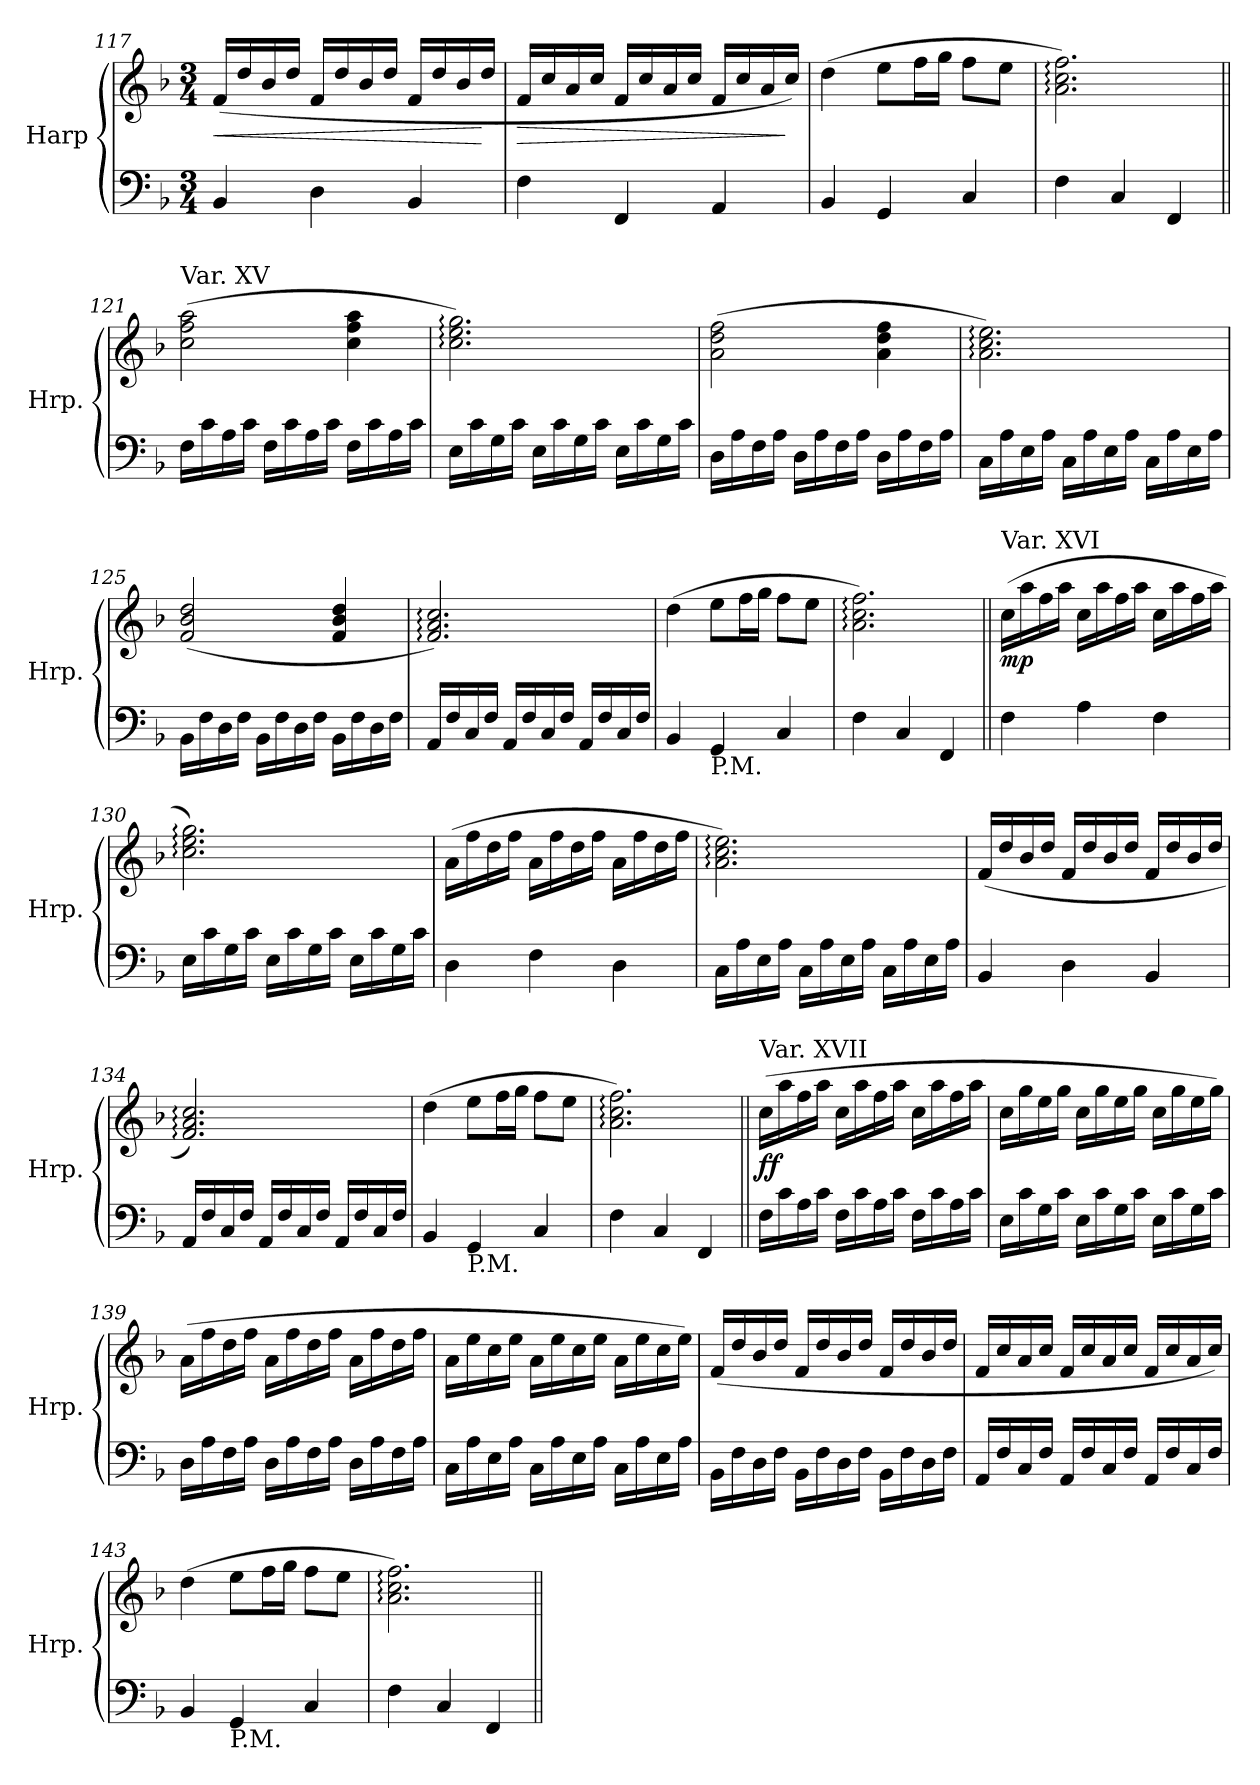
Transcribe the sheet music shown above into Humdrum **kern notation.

**kern	**kern	**dynam
*part1	*part1	*part1
*staff2	*staff1	*staff1/2
*I"Harp	*	*
*I'Hrp.	*	*
!!LO:LB:g=z
*clefF4	*clefG2	*
*k[b-]	*k[b-]	*
*M3/4	*M3/4	*
=117	=117	=117
!	!	!LO:HP:b
4BB-/	(>16f/LL	<
.	16dd/	.
.	16b-/	.
.	16dd/JJ	.
4D\	16f/LL	.
.	16dd/	.
.	16b-/	.
.	16dd/JJ	.
4BB-/	16f/LL	.
.	16dd/	.
.	16b-/	.
.	16dd/JJ	[
=118	=118	=118
!	!	!LO:HP:b
4F\	16f/LL	>
.	16cc/	.
.	16a/	.
.	16cc/JJ	.
4FF/	16f/LL	.
.	16cc/	.
.	16a/	.
.	16cc/JJ	.
4AA/	16f/LL	.
.	16cc/	.
.	16a/	.
.	16cc/JJ)	]
=119	=119	=119
4BB-/	(>4dd\	.
4GG/	8ee\L	.
.	16ff\L	.
.	16gg\JJ	.
4C/	8ff\L	.
.	8ee\J	.
=120	=120	=120
4F\	2.a\: 2.cc\: 2.ff\:)	.
4C/	.	.
4FF/	.	.
!!LO:LB:g=z
=121||	=121||	=121||
!	!LO:TX:a:t=Var. XV	!
!	!	!LO:DY:b=2
!	!	!LO:DY:n=1:b
16F<\LL	(>2cc\ 2ff\ 2aa\	mf mp
16c<\	.	.
16A<\	.	.
16c<\JJ	.	.
16F\LL	.	.
16c\	.	.
16A\	.	.
16c\JJ	.	.
16F\LL	4cc\ 4ff\ 4aa\	.
16c\	.	.
16A\	.	.
16c\JJ	.	.
=122	=122	=122
16E<\LL	2.cc\: 2.ee\: 2.gg\:)	.
16c<\	.	.
16G<\	.	.
16c<\JJ	.	.
16E\LL	.	.
16c\	.	.
16G\	.	.
16c\JJ	.	.
16E\LL	.	.
16c\	.	.
16G\	.	.
16c\JJ	.	.
=123	=123	=123
16D\LL	(>2a\ 2dd\ 2ff\	.
16A\	.	.
16F\	.	.
16A\JJ	.	.
16D\LL	.	.
16A\	.	.
16F\	.	.
16A\JJ	.	.
16D\LL	4a\ 4dd\ 4ff\	.
16A\	.	.
16F\	.	.
16A\JJ	.	.
=124	=124	=124
16C\LL	2.a\: 2.cc\: 2.ee\:)	.
16A\	.	.
16E\	.	.
16A\JJ	.	.
16C\LL	.	.
16A\	.	.
16E\	.	.
16A\JJ	.	.
16C\LL	.	.
16A\	.	.
16E\	.	.
16A\JJ	.	.
!!LO:LB:g=z
=125	=125	=125
16BB-\LL	(<2f/ 2b-/ 2dd/	.
16F\	.	.
16D\	.	.
16F\JJ	.	.
16BB-\LL	.	.
16F\	.	.
16D\	.	.
16F\JJ	.	.
16BB-\LL	4f/ 4b-/ 4dd/	.
16F\	.	.
16D\	.	.
16F\JJ	.	.
=126	=126	=126
16AA/LL	2.f/: 2.a/: 2.cc/:)	.
16F/	.	.
16C/	.	.
16F/JJ	.	.
16AA/LL	.	.
16F/	.	.
16C/	.	.
16F/JJ	.	.
16AA/LL	.	.
16F/	.	.
16C/	.	.
16F/JJ	.	.
=127	=127	=127
4BB-</	(>4dd\	.
!LO:TX:b:t=P.M.	!	!
4GG/	8ee\L	.
.	16ff\L	.
.	16gg\JJ	.
4C/	8ff\L	.
.	8ee\J	.
=128	=128	=128
4F\	2.a\: 2.cc\: 2.ff\:)	.
4C/	.	.
4FF/	.	.
!!LO:PB:g=z
=129||	=129||	=129||
!	!LO:TX:a:t=Var. XVI	!
!	!	!LO:DY:b
4F\	(>16cc\LL	mp
.	16aa\	.
.	16ff\	.
.	16aa\JJ	.
4A\	16cc\LL	.
.	16aa\	.
.	16ff\	.
.	16aa\JJ	.
4F\	16cc\LL	.
.	16aa\	.
.	16ff\	.
.	16aa\JJ	.
=130	=130	=130
16E<\LL	2.cc\: 2.ee\: 2.gg\:)	.
16c<\	.	.
16G<\	.	.
16c<\JJ	.	.
16E\LL	.	.
16c\	.	.
16G\	.	.
16c\JJ	.	.
16E\LL	.	.
16c\	.	.
16G\	.	.
16c\JJ	.	.
=131	=131	=131
4D\	(>16a\LL	.
.	16ff\	.
.	16dd\	.
.	16ff\JJ	.
4F\	16a\LL	.
.	16ff\	.
.	16dd\	.
.	16ff\JJ	.
4D\	16a\LL	.
.	16ff\	.
.	16dd\	.
.	16ff\JJ	.
=132	=132	=132
16C\LL	2.a\: 2.cc\: 2.ee\:)	.
16A\	.	.
16E\	.	.
16A\JJ	.	.
16C\LL	.	.
16A\	.	.
16E\	.	.
16A\JJ	.	.
16C\LL	.	.
16A\	.	.
16E\	.	.
16A\JJ	.	.
!!LO:LB:g=z
=133	=133	=133
4BB-/	(<16f/LL	.
.	16dd/	.
.	16b-/	.
.	16dd/JJ	.
4D\	16f/LL	.
.	16dd/	.
.	16b-/	.
.	16dd/JJ	.
4BB-/	16f/LL	.
.	16dd/	.
.	16b-/	.
.	16dd/JJ	.
=134	=134	=134
16AA/LL	2.f/: 2.a/: 2.cc/:)	.
16F/	.	.
16C/	.	.
16F/JJ	.	.
16AA/LL	.	.
16F/	.	.
16C/	.	.
16F/JJ	.	.
16AA/LL	.	.
16F/	.	.
16C/	.	.
16F/JJ	.	.
=135	=135	=135
4BB-</	(>4dd\	.
!LO:TX:b:t=P.M.	!	!
4GG/	8ee\L	.
.	16ff\L	.
.	16gg\JJ	.
4C/	8ff\L	.
.	8ee\J	.
=136	=136	=136
4F\	2.a\: 2.cc\: 2.ff\:)	.
4C/	.	.
4FF/	.	.
!!LO:LB:g=z
=137||	=137||	=137||
!	!LO:TX:a:t=Var. XVII	!
!	!	!LO:DY:b
16F\LL	(>16cc\LL	ff
16c\	16aa\	.
16A\	16ff\	.
16c\JJ	16aa\JJ	.
16F\LL	16cc\LL	.
16c\	16aa\	.
16A\	16ff\	.
16c\JJ	16aa\JJ	.
16F\LL	16cc\LL	.
16c\	16aa\	.
16A\	16ff\	.
16c\JJ	16aa\JJ	.
=138	=138	=138
16E\LL	16cc\LL	.
16c\	16gg\	.
16G\	16ee\	.
16c\JJ	16gg\JJ	.
16E\LL	16cc\LL	.
16c\	16gg\	.
16G\	16ee\	.
16c\JJ	16gg\JJ	.
16E\LL	16cc\LL	.
16c\	16gg\	.
16G\	16ee\	.
16c\JJ	16gg\JJ)	.
=139	=139	=139
16D\LL	(>16a\LL	.
16A\	16ff\	.
16F\	16dd\	.
16A\JJ	16ff\JJ	.
16D\LL	16a\LL	.
16A\	16ff\	.
16F\	16dd\	.
16A\JJ	16ff\JJ	.
16D\LL	16a\LL	.
16A\	16ff\	.
16F\	16dd\	.
16A\JJ	16ff\JJ	.
=140	=140	=140
16C\LL	16a\LL	.
16A\	16ee\	.
16E\	16cc\	.
16A\JJ	16ee\JJ	.
16C\LL	16a\LL	.
16A\	16ee\	.
16E\	16cc\	.
16A\JJ	16ee\JJ	.
16C\LL	16a\LL	.
16A\	16ee\	.
16E\	16cc\	.
16A\JJ	16ee\JJ)	.
!!LO:LB:g=z
=141	=141	=141
16BB-\LL	(>16f/LL	.
16F\	16dd/	.
16D\	16b-/	.
16F\JJ	16dd/JJ	.
16BB-\LL	16f/LL	.
16F\	16dd/	.
16D\	16b-/	.
16F\JJ	16dd/JJ	.
16BB-\LL	16f/LL	.
16F\	16dd/	.
16D\	16b-/	.
16F\JJ	16dd/JJ	.
=142	=142	=142
16AA/LL	16f/LL	.
16F/	16cc/	.
16C/	16a/	.
16F/JJ	16cc/JJ	.
16AA/LL	16f/LL	.
16F/	16cc/	.
16C/	16a/	.
16F/JJ	16cc/JJ	.
16AA/LL	16f/LL	.
16F/	16cc/	.
16C/	16a/	.
16F/JJ	16cc/JJ)	.
=143	=143	=143
4BB-/	(>4dd\	.
!LO:TX:b:t=P.M.	!	!
4GG/	8ee\L	.
.	16ff\L	.
.	16gg\JJ	.
4C/	8ff\L	.
.	8ee\J	.
=144	=144	=144
4F\	2.a\: 2.cc\: 2.ff\:)	.
4C/	.	.
4FF/	.	.
=||	=||	=||
*-	*-	*-
